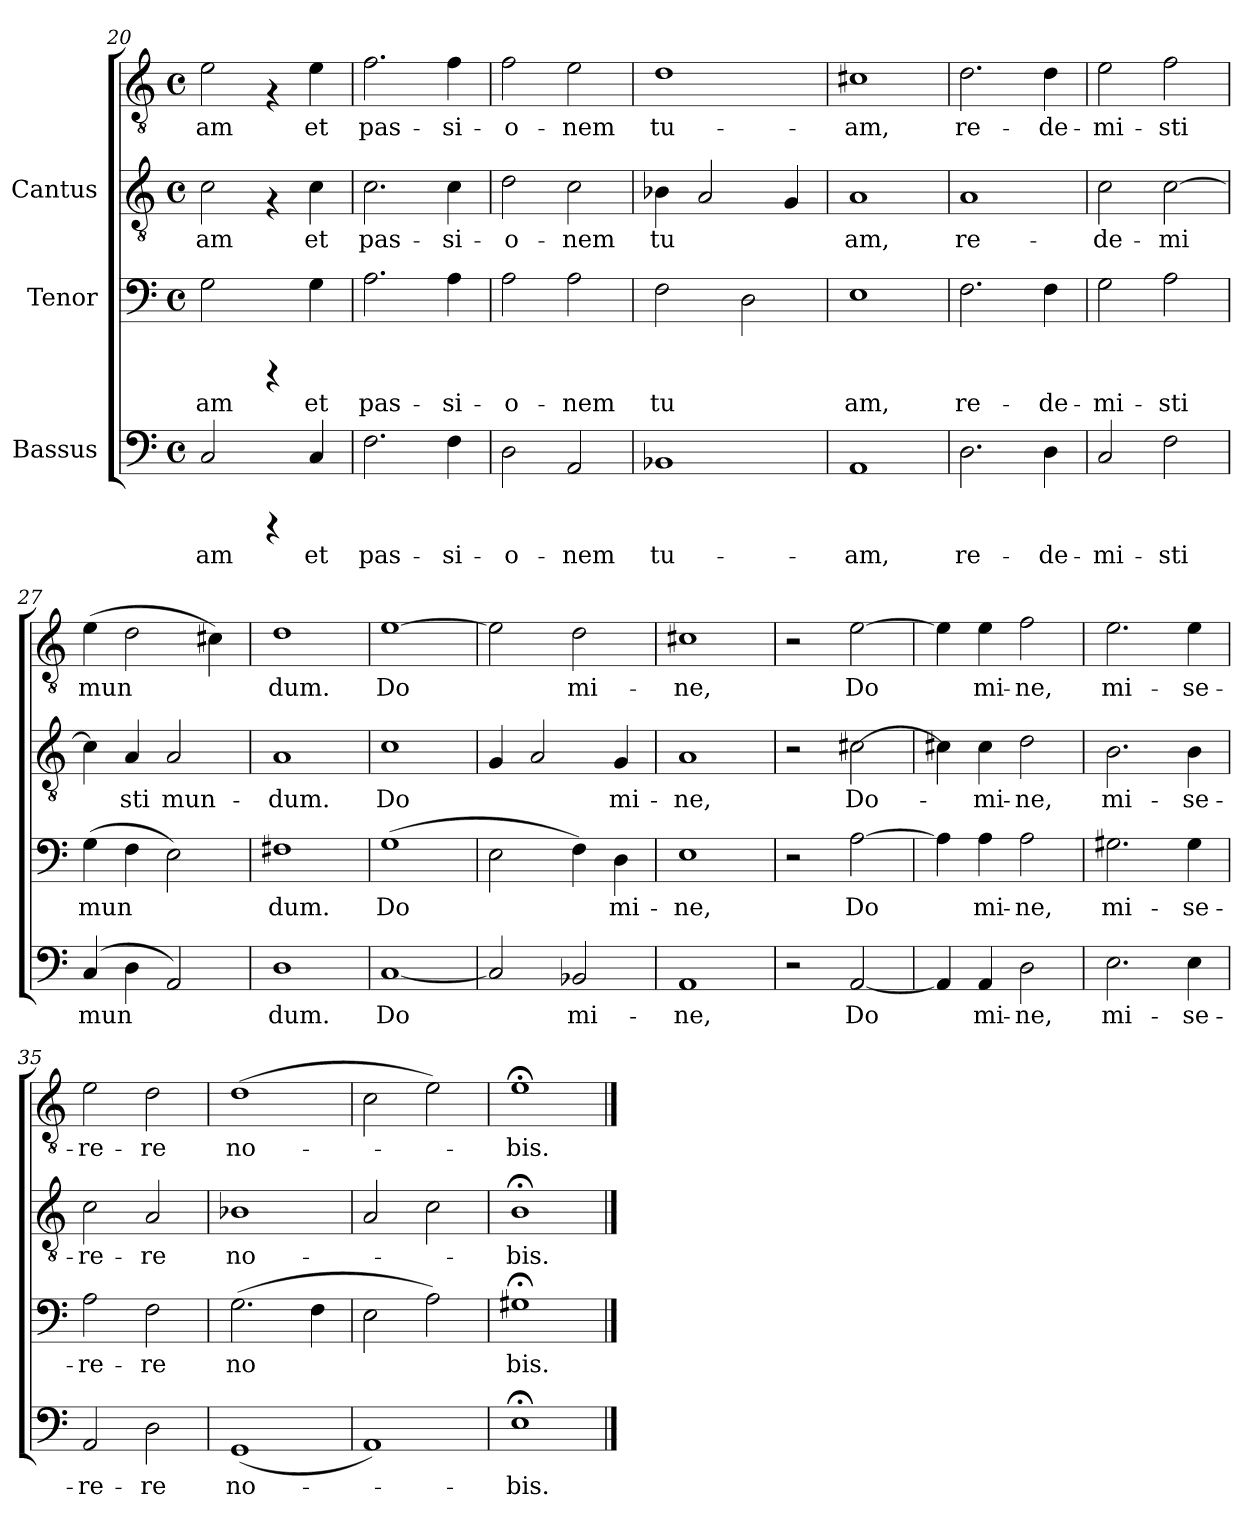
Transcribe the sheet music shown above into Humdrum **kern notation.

**kern	**text	**kern	**text	**kern	**text	**kern	**text
*part3	*part3	*part2	*part2	*part1	*part1	*part1	*part1
*staff4	*staff4	*staff3	*staff3	*staff2	*staff2	*staff1	*staff1
*I"Bassus	*	*I"Tenor	*	*I"Cantus	*	*	*
*clefF4	*	*clefF4	*	*clefGv2	*	*clefGv2	*
*M4/4	*	*M4/4	*	*M4/4	*	*M4/4	*
*met(c)	*	*met(c)	*	*met(c)	*	*met(c)	*
=20	=20	=20	=20	=20	=20	=20	=20
!	!LO:LY:b:cj	!	!LO:LY:b:cj	!	!LO:LY:b:cj	!	!LO:LY:b:cj
2C/	-am	2G\	-am	2c\	am	2e\	-am
4rCCC	.	4rCCC	.	4rF	.	4rF	.
!	!LO:LY:b:cj	!	!LO:LY:b:cj	!	!LO:LY:b:cj	!	!LO:LY:b:cj
4C/	et	4G\	et	4c\	et	4e\	et
=21	=21	=21	=21	=21	=21	=21	=21
!	!LO:LY:b:cj	!	!LO:LY:b:cj	!	!LO:LY:b:cj	!	!LO:LY:b:cj
2.F\	pas-	2.A\	pas-	2.c\	-pas-	2.f\	pas-
!	!LO:LY:b:cj	!	!LO:LY:b:cj	!	!LO:LY:b:cj	!	!LO:LY:b:cj
4F\	-si-	4A\	-si-	4c\	-si-	4f\	-si-
=22	=22	=22	=22	=22	=22	=22	=22
!	!LO:LY:b:cj	!	!LO:LY:b:cj	!	!LO:LY:b:cj	!	!LO:LY:b:cj
2D\	-o-	2A\	-o-	2d\	o-	2f\	-o-
!	!LO:LY:b:cj	!	!LO:LY:b:cj	!	!LO:LY:b:cj	!	!LO:LY:b:cj
2AA/	-nem	2A\	-nem	2c\	-nem	2e\	-nem
!!LO:PB:g=z
=23	=23	=23	=23	=23	=23	=23	=23
!	!LO:LY:b:cj	!	!LO:LY:b:cj	!	!LO:LY:b:cj	!	!LO:LY:b:cj
1BB-X	tu-	2F\	tu-	4B-X\	-tu-	1d	tu-
!	!	!	!	!	!LO:LY:b:cj	!	!
.	.	.	.	2A/	--	.	.
!	!	!	!LO:LY:b:cj	!	!	!	!
.	.	2D\	--	.	.	.	.
!	!	!	!	!	!LO:LY:b:cj	!	!
.	.	.	.	4G/	--	.	.
=24	=24	=24	=24	=24	=24	=24	=24
!	!LO:LY:b:cj	!	!LO:LY:b:cj	!	!LO:LY:b:cj	!	!LO:LY:b:cj
1AA	-am,	1E	-am,	1A	am,	1c#X	-am,
=25	=25	=25	=25	=25	=25	=25	=25
!	!LO:LY:b:cj	!	!LO:LY:b:cj	!	!LO:LY:b:cj	!	!LO:LY:b:cj
2.D\	re-	2.F\	re-	1A	-re-	2.d\	re-
!	!LO:LY:b:cj	!	!LO:LY:b:cj	!	!	!	!LO:LY:b:cj
4D\	-de-	4F\	-de-	.	.	4d\	-de-
=26	=26	=26	=26	=26	=26	=26	=26
!	!LO:LY:b:cj	!	!LO:LY:b:cj	!	!LO:LY:b:cj	!	!LO:LY:b:cj
2C/	-mi-	2G\	-mi-	2c\	de-	2e\	-mi-
!	!LO:LY:b:cj	!	!LO:LY:b:cj	!	!LO:LY:b:cj	!	!LO:LY:b:cj
2F\	-sti	2A\	-sti	[>2c\	-mi-	2f\	-sti
=27	=27	=27	=27	=27	=27	=27	=27
!	!LO:LY:b:cj	!	!LO:LY:b:cj	!	!LO:LY:b:cj	!	!LO:LY:b:cj
(<4C/	mun-	(>4G\	mun-	4c\]	-	(>4e\	-mun-
!	!LO:LY:b:cj	!	!LO:LY:b:cj	!	!LO:LY:b:cj	!	!LO:LY:b:cj
4D\	--	4F\	--	4A/	sti	2d\	--
!	!LO:LY:b:cj	!	!LO:LY:b:cj	!	!LO:LY:b:cj	!	!
2AA/)	--	2E\)	--	2A/	mun-	.	.
!	!	!	!	!	!	!	!LO:LY:b:cj
.	.	.	.	.	.	4c#X\)	--
=28	=28	=28	=28	=28	=28	=28	=28
!	!LO:LY:b:cj	!	!LO:LY:b:cj	!	!LO:LY:b:cj	!	!LO:LY:b:cj
1D	-dum.	1F#X	-dum.	1A	dum.	1d	-dum.
=29	=29	=29	=29	=29	=29	=29	=29
!	!LO:LY:b:cj	!	!LO:LY:b:cj	!	!LO:LY:b:cj	!	!LO:LY:b:cj
[<1C	Do-	(>1G	Do-	1c	-Do-	[>1e	Do-
=30	=30	=30	=30	=30	=30	=30	=30
!	!LO:LY:b:cj	!	!LO:LY:b:cj	!	!LO:LY:b:cj	!	!LO:LY:b:cj
2C/]	-	2E\	-	4G/	-	2e\]	-
!	!	!	!	!	!LO:LY:b:cj	!	!
.	.	.	.	2A/	.	.	.
!	!LO:LY:b:cj	!	!LO:LY:b:cj	!	!	!	!LO:LY:b:cj
2BB-X/	mi-	4F\)	.	.	.	2d\	mi-
!	!	!	!LO:LY:b:cj	!	!LO:LY:b:cj	!	!
.	.	4D\	mi-	4G/	mi-	.	.
!!LO:LB:g=z
=31	=31	=31	=31	=31	=31	=31	=31
!	!LO:LY:b:cj	!	!LO:LY:b:cj	!	!LO:LY:b:cj	!	!LO:LY:b:cj
1AA	-ne,	1E	-ne,	1A	ne,	1c#X	-ne,
=32	=32	=32	=32	=32	=32	=32	=32
2r	.	2r	.	2r	.	2r	.
!	!LO:LY:b:cj	!	!LO:LY:b:cj	!	!LO:LY:b:cj	!	!LO:LY:b:cj
[<2AA/	Do-	[>2A\	Do-	[>2c#X\	-Do-	[>2e\	Do-
=33	=33	=33	=33	=33	=33	=33	=33
!	!LO:LY:b:cj	!	!LO:LY:b:cj	!	!LO:LY:b:cj	!	!LO:LY:b:cj
4AA/]	-	4A\]	-	4c#X\]	.	4e\]	-
!	!LO:LY:b:cj	!	!LO:LY:b:cj	!	!LO:LY:b:cj	!	!LO:LY:b:cj
4AA/	mi-	4A\	mi-	4c#\	mi-	4e\	mi-
!	!LO:LY:b:cj	!	!LO:LY:b:cj	!	!LO:LY:b:cj	!	!LO:LY:b:cj
2D\	-ne,	2A\	-ne,	2d\	-ne,	2f\	-ne,
=34	=34	=34	=34	=34	=34	=34	=34
!	!LO:LY:b:cj	!	!LO:LY:b:cj	!	!LO:LY:b:cj	!	!LO:LY:b:cj
2.E\	mi-	2.G#X\	mi-	2.B\	-mi-	2.e\	mi-
!	!LO:LY:b:cj	!	!LO:LY:b:cj	!	!LO:LY:b:cj	!	!LO:LY:b:cj
4E\	-se-	4G#\	-se-	4B\	-se-	4e\	-se-
=35	=35	=35	=35	=35	=35	=35	=35
!	!LO:LY:b:cj	!	!LO:LY:b:cj	!	!LO:LY:b:cj	!	!LO:LY:b:cj
2AA/	-re-	2A\	-re-	2c\	re-	2e\	-re-
!	!LO:LY:b:cj	!	!LO:LY:b:cj	!	!LO:LY:b:cj	!	!LO:LY:b:cj
2D\	-re	2F\	-re	2A/	-re	2d\	-re
=36	=36	=36	=36	=36	=36	=36	=36
!	!LO:LY:b:cj	!	!LO:LY:b:cj	!	!LO:LY:b:cj	!	!LO:LY:b:cj
(<1GG	no-	(>2.G\	no-	1B-X	-no-	(>1d	no-
!	!	!	!LO:LY:b:cj	!	!	!	!
.	.	4F\	--	.	.	.	.
=37	=37	=37	=37	=37	=37	=37	=37
1AA)	.	2E\	.	2A/	.	2c\	.
.	.	2A\)	.	2c\	.	2e\)	.
=38	=38	=38	=38	=38	=38	=38	=38
!	!LO:LY:b:cj	!	!LO:LY:b:cj	!	!LO:LY:b:cj	!	!LO:LY:b:cj
1E;<	-bis.	1G#X;<	-bis.	1B;<	bis.	1e;<	-bis.
==	==	==	==	==	==	==	==
*-	*-	*-	*-	*-	*-	*-	*-
